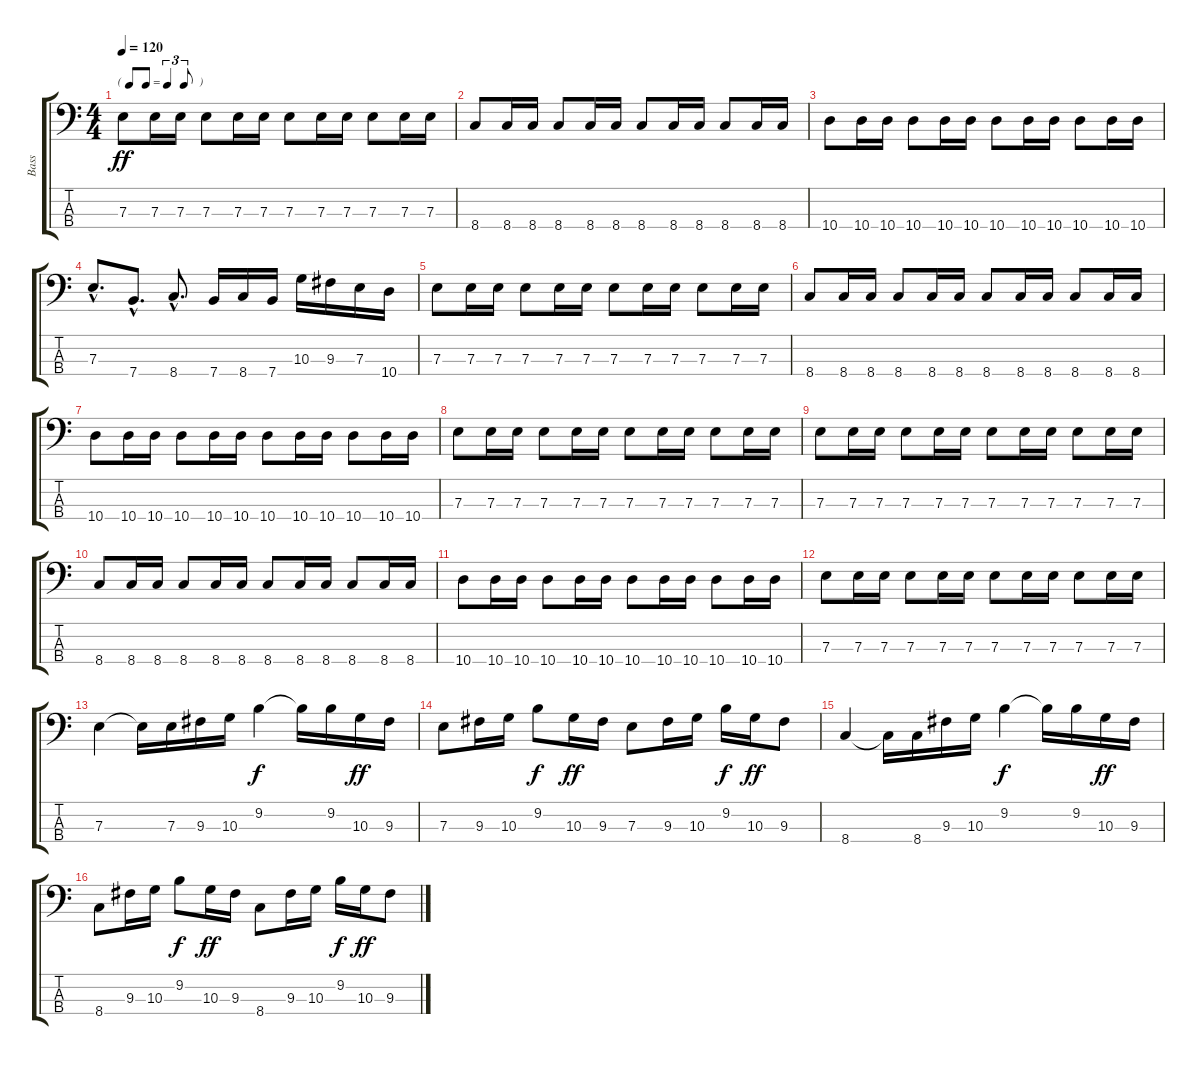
\track ("Bass" "Bass") {instrument electricbassfinger}
\staff {score tabs}
\tuning (G2 D2 A1 E1) {hide}
\ts (4 4)
\tf triplet8th
\tempo 120
\clef f4
\ks c
7.3.8{dy ff} 7.3.16 7.3.16 7.3.8 7.3.16 7.3.16 7.3.8 7.3.16 7.3.16 7.3.8 7.3.16 7.3.16 |
8.4.8 8.4.16 8.4.16 8.4.8 8.4.16 8.4.16 8.4.8 8.4.16 8.4.16 8.4.8 8.4.16 8.4.16 |
10.4.8 10.4.16 10.4.16 10.4.8 10.4.16 10.4.16 10.4.8 10.4.16 10.4.16 10.4.8 10.4.16 10.4.16 |
7.3{hac}.8{d} 7.4{hac}.8{d} 8.4{hac}.8{d} 7.4.16 8.4.16 7.4.16 10.3.16 9.3.16 7.3.16 10.4.16 |
7.3.8 7.3.16 7.3.16 7.3.8 7.3.16 7.3.16 7.3.8 7.3.16 7.3.16 7.3.8 7.3.16 7.3.16 |
8.4.8 8.4.16 8.4.16 8.4.8 8.4.16 8.4.16 8.4.8 8.4.16 8.4.16 8.4.8 8.4.16 8.4.16 |
10.4.8 10.4.16 10.4.16 10.4.8 10.4.16 10.4.16 10.4.8 10.4.16 10.4.16 10.4.8 10.4.16 10.4.16 |
7.3.8 7.3.16 7.3.16 7.3.8 7.3.16 7.3.16 7.3.8 7.3.16 7.3.16 7.3.8 7.3.16 7.3.16 |
7.3.8 7.3.16 7.3.16 7.3.8 7.3.16 7.3.16 7.3.8 7.3.16 7.3.16 7.3.8 7.3.16 7.3.16 |
8.4.8 8.4.16 8.4.16 8.4.8 8.4.16 8.4.16 8.4.8 8.4.16 8.4.16 8.4.8 8.4.16 8.4.16 |
10.4.8 10.4.16 10.4.16 10.4.8 10.4.16 10.4.16 10.4.8 10.4.16 10.4.16 10.4.8 10.4.16 10.4.16 |
7.3.8 7.3.16 7.3.16 7.3.8 7.3.16 7.3.16 7.3.8 7.3.16 7.3.16 7.3.8 7.3.16 7.3.16 |
7.3.4 7.3{t}.16 7.3.16 9.3.16 10.3.16 9.2.4{dy f} 9.2{t}.16 9.2.16 10.3.16{dy ff} 9.3.16 |
7.3.8 9.3.16 10.3.16 9.2.8{dy f} 10.3.16{dy ff} 9.3.16 7.3.8 9.3.16 10.3.16 9.2.16{dy f} 10.3.16{dy ff} 9.3.8 |
8.4.4 8.4{t}.16 8.4.16 9.3.16 10.3.16 9.2.4{dy f} 9.2{t}.16 9.2.16 10.3.16{dy ff} 9.3.16 |
8.4.8 9.3.16 10.3.16 9.2.8{dy f} 10.3.16{dy ff} 9.3.16 8.4.8 9.3.16 10.3.16 9.2.16{dy f} 10.3.16{dy ff} 9.3.8
